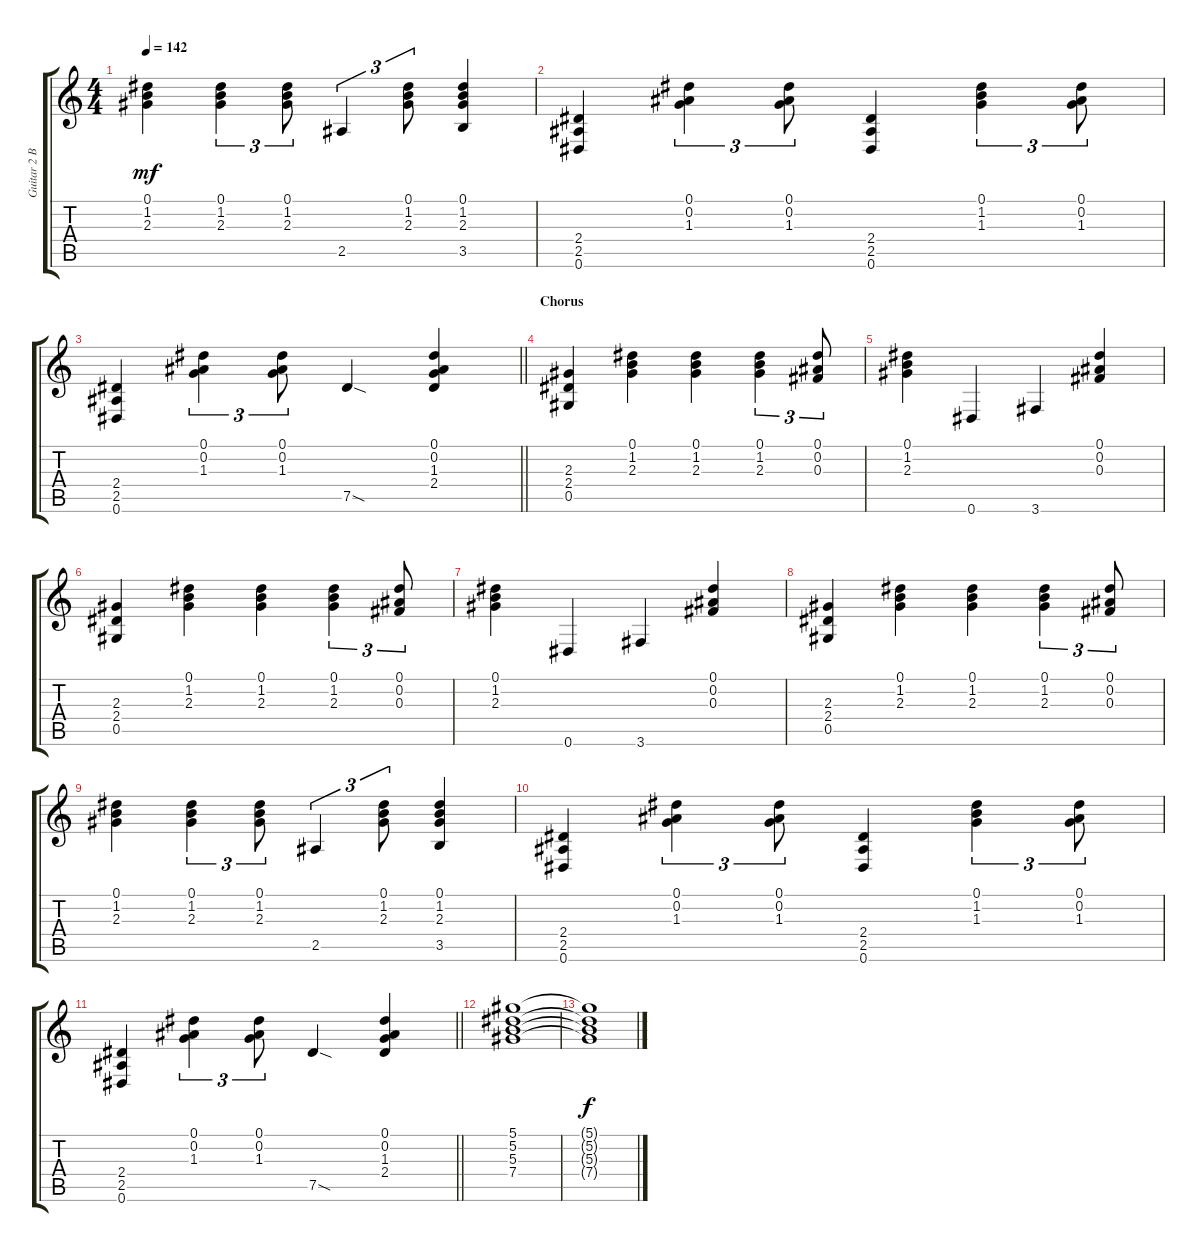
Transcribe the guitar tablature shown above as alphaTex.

\track ("Guitar 2 Bernd Kurtzke" "Guitar 2 B") {instrument distortionguitar}
\staff {score tabs}
\tuning (Eb4 Bb3 Gb3 Db3 Ab2 Eb2) {hide}
\ts (4 4)
\tempo 142
\clef g2
\ks c
(0.1 1.2 2.3).4{dy mf} (0.1 1.2 2.3).4{tu (3 2)} (0.1 1.2 2.3).8{tu (3 2)} 2.5.4{tu (3 2)} (0.1 1.2 2.3).8{tu (3 2)} (0.1 1.2 2.3 3.5).4 |
(2.4 2.5 0.6).4 (0.1 0.2 1.3).4{tu (3 2)} (0.1 0.2 1.3).8{tu (3 2)} (2.4 2.5 0.6).4 (0.1 1.2 1.3).4{tu (3 2)} (0.1 0.2 1.3).8{tu (3 2)} |
\barLineRight lightlight
(2.4 2.5 0.6).4 (0.1 0.2 1.3).4{tu (3 2)} (0.1 0.2 1.3).8{tu (3 2)} 7.5{sod}.4 (0.1 0.2 1.3 2.4).4 |
\section ("" "Chorus")
(2.3 2.4 0.5).4 (0.1 1.2 2.3).4 (0.1 1.2 2.3).4 (0.1 1.2 2.3).4{tu (3 2)} (0.1 0.2 0.3).8{tu (3 2)} |
(0.1 1.2 2.3).4 0.6.4 3.6.4 (0.1 0.2 0.3).4 |
(2.3 2.4 0.5).4 (0.1 1.2 2.3).4 (0.1 1.2 2.3).4 (0.1 1.2 2.3).4{tu (3 2)} (0.1 0.2 0.3).8{tu (3 2)} |
(0.1 1.2 2.3).4 0.6.4 3.6.4 (0.1 0.2 0.3).4 |
(2.3 2.4 0.5).4 (0.1 1.2 2.3).4 (0.1 1.2 2.3).4 (0.1 1.2 2.3).4{tu (3 2)} (0.1 0.2 0.3).8{tu (3 2)} |
(0.1 1.2 2.3).4 (0.1 1.2 2.3).4{tu (3 2)} (0.1 1.2 2.3).8{tu (3 2)} 2.5.4{tu (3 2)} (0.1 1.2 2.3).8{tu (3 2)} (0.1 1.2 2.3 3.5).4 |
(2.4 2.5 0.6).4 (0.1 0.2 1.3).4{tu (3 2)} (0.1 0.2 1.3).8{tu (3 2)} (2.4 2.5 0.6).4 (0.1 1.2 1.3).4{tu (3 2)} (0.1 0.2 1.3).8{tu (3 2)} |
\barLineRight lightlight
(2.4 2.5 0.6).4 (0.1 0.2 1.3).4{tu (3 2)} (0.1 0.2 1.3).8{tu (3 2)} 7.5{sod}.4 (0.1 0.2 1.3 2.4).4 |
(5.1 5.2 5.3 7.4).1 |
(5.1{t} 5.2{t} 5.3{t} 7.4{t}).1{dy f}
